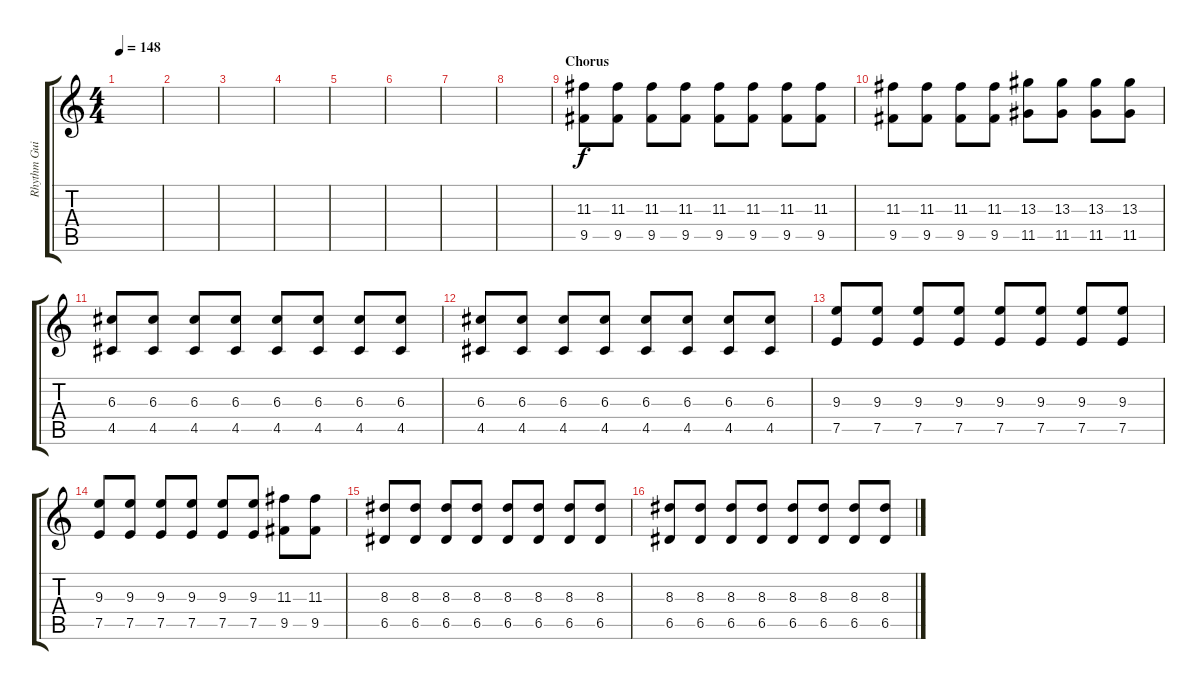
\track ("Rhythm Guitar" "Rhythm Gui") {instrument distortionguitar}
\staff {score tabs}
\tuning (E4 B3 G3 D3 A2 E2) {hide}
\ts (4 4)
\tempo 148
\clef g2
\ks c
|
|
|
|
|
|
|
|
\section ("" "Chorus")
(11.3 9.5).8 (11.3 9.5).8 (11.3 9.5).8 (11.3 9.5).8 (11.3 9.5).8 (11.3 9.5).8 (11.3 9.5).8 (11.3 9.5).8 |
(11.3 9.5).8 (11.3 9.5).8 (11.3 9.5).8 (11.3 9.5).8 (13.3 11.5).8 (13.3 11.5).8 (13.3 11.5).8 (13.3 11.5).8 |
(6.3 4.5).8 (6.3 4.5).8 (6.3 4.5).8 (6.3 4.5).8 (6.3 4.5).8 (6.3 4.5).8 (6.3 4.5).8 (6.3 4.5).8 |
(6.3 4.5).8 (6.3 4.5).8 (6.3 4.5).8 (6.3 4.5).8 (6.3 4.5).8 (6.3 4.5).8 (6.3 4.5).8 (6.3 4.5).8 |
(9.3 7.5).8 (9.3 7.5).8 (9.3 7.5).8 (9.3 7.5).8 (9.3 7.5).8 (9.3 7.5).8 (9.3 7.5).8 (9.3 7.5).8 |
(9.3 7.5).8 (9.3 7.5).8 (9.3 7.5).8 (9.3 7.5).8 (9.3 7.5).8 (9.3 7.5).8 (11.3 9.5).8 (11.3 9.5).8 |
(8.3 6.5).8 (8.3 6.5).8 (8.3 6.5).8 (8.3 6.5).8 (8.3 6.5).8 (8.3 6.5).8 (8.3 6.5).8 (8.3 6.5).8 |
(8.3 6.5).8 (8.3 6.5).8 (8.3 6.5).8 (8.3 6.5).8 (8.3 6.5).8 (8.3 6.5).8 (8.3 6.5).8 (8.3 6.5).8
